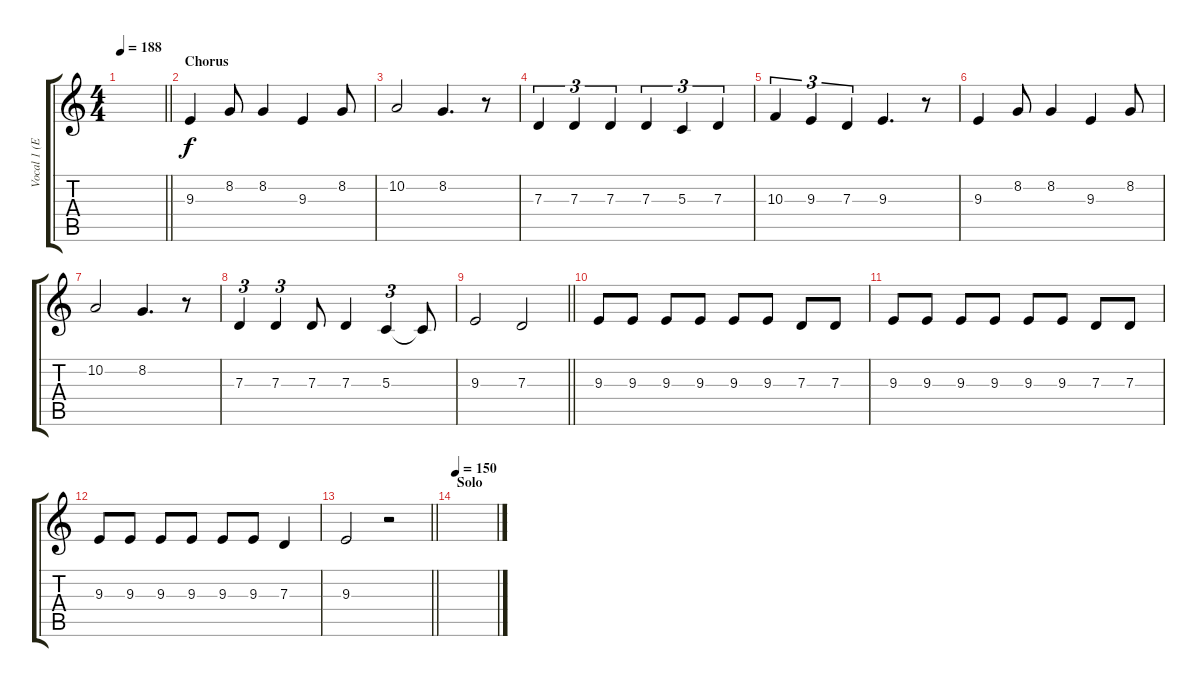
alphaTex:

\track ("Vocal 1 (Erix)" "Vocal 1 (E") {instrument oboe}
\staff {score tabs}
\tuning (E4 B3 G3 D3 A2 E2) {hide}
\ts (4 4)
\tempo 188
\clef g2
\barLineRight lightlight
\ks c
|
\section ("" "Chorus")
9.3.4 8.2.8 8.2.4 9.3.4 8.2.8 |
10.2.2 8.2.4{d} r.8 |
7.3.4{tu (3 2)} 7.3.4{tu (3 2)} 7.3.4{tu (3 2)} 7.3.4{tu (3 2)} 5.3.4{tu (3 2)} 7.3.4{tu (3 2)} |
10.3.4{tu (3 2)} 9.3.4{tu (3 2)} 7.3.4{tu (3 2)} 9.3.4{d} r.8 |
9.3.4 8.2.8 8.2.4 9.3.4 8.2.8 |
10.2.2 8.2.4{d} r.8 |
7.3.4{tu (3 2)} 7.3.4{tu (3 2)} 7.3.8 7.3.4 5.3.4{tu (3 2)} 5.3{t}.8 |
\barLineRight lightlight
9.3.2 7.3.2 |
9.3.8 9.3.8 9.3.8 9.3.8 9.3.8 9.3.8 7.3.8 7.3.8 |
9.3.8 9.3.8 9.3.8 9.3.8 9.3.8 9.3.8 7.3.8 7.3.8 |
9.3.8 9.3.8 9.3.8 9.3.8 9.3.8 9.3.8 7.3.4 |
\barLineRight lightlight
9.3.2 r.2 |
\section ("" "Solo")
\tempo 150
